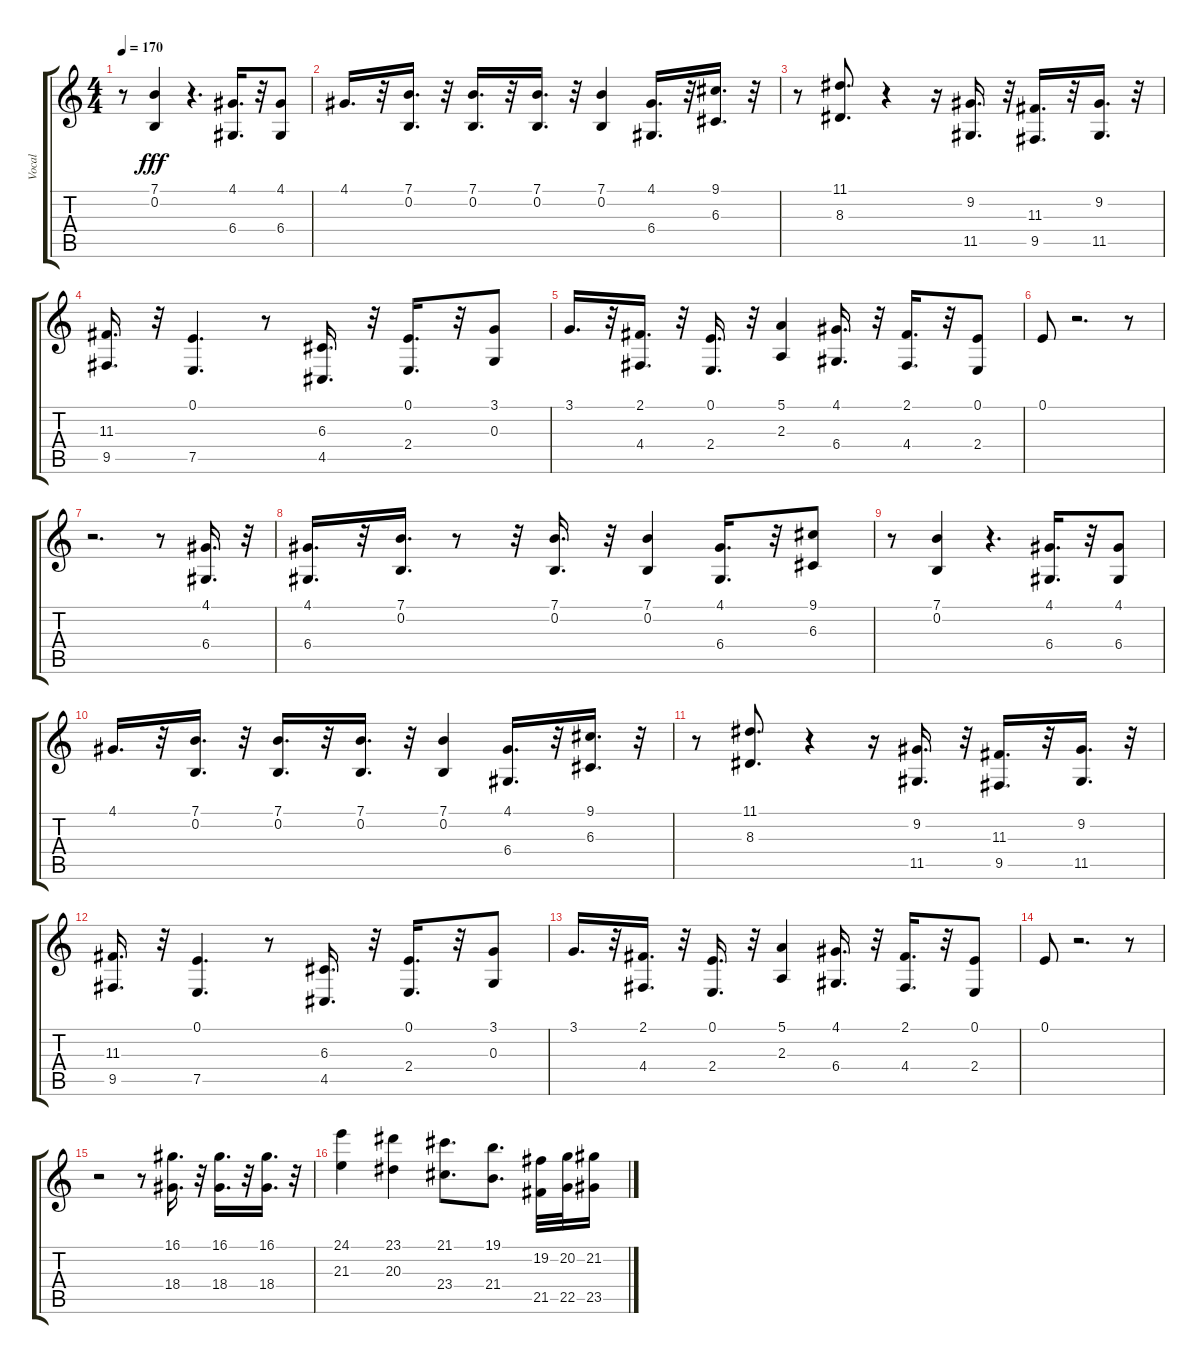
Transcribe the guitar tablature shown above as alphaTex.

\track ("Vocal" "Vocal") {instrument voiceoohs}
\staff {score tabs}
\tuning (E4 B3 G3 D3 A2 E2) {hide}
\ts (4 4)
\tempo 170
\clef g2
\ks c
r.8{dy fff} (7.1 0.2).4 r.4{d} (4.1 6.4).16{d} r.32 (4.1 6.4).8 |
4.1.16{d} r.32 (7.1 0.2).16{d} r.32 (7.1 0.2).16{d} r.32 (7.1 0.2).16{d} r.32 (7.1 0.2).4 (4.1 6.4).16{d} r.32 (9.1 6.3).16{d} r.32 |
r.8 (11.1 8.3).8{d} r.4 r.16 (9.2 11.5).16{d} r.32 (11.3 9.5).16{d} r.32 (9.2 11.5).16{d} r.32 |
(11.3 9.5).16{d} r.32 (0.1 7.5).4{d} r.8 (6.3 4.5).16{d} r.32 (0.1 2.4).16{d} r.32 (3.1 0.3).8 |
3.1.16{d} r.32 (2.1 4.4).16{d} r.32 (0.1 2.4).16{d} r.32 (5.1 2.3).4 (4.1 6.4).16{d} r.32 (2.1 4.4).16{d} r.32 (0.1 2.4).8 |
0.1.8 r.2{d} r.8 |
r.2{d} r.8 (4.1 6.4).16{d} r.32 |
(4.1 6.4).16{d} r.32 (7.1 0.2).16{d} r.8 r.32 (7.1 0.2).16{d} r.32 (7.1 0.2).4 (4.1 6.4).16{d} r.32 (9.1 6.3).8 |
r.8 (7.1 0.2).4 r.4{d} (4.1 6.4).16{d} r.32 (4.1 6.4).8 |
4.1.16{d} r.32 (7.1 0.2).16{d} r.32 (7.1 0.2).16{d} r.32 (7.1 0.2).16{d} r.32 (7.1 0.2).4 (4.1 6.4).16{d} r.32 (9.1 6.3).16{d} r.32 |
r.8 (11.1 8.3).8{d} r.4 r.16 (9.2 11.5).16{d} r.32 (11.3 9.5).16{d} r.32 (9.2 11.5).16{d} r.32 |
(11.3 9.5).16{d} r.32 (0.1 7.5).4{d} r.8 (6.3 4.5).16{d} r.32 (0.1 2.4).16{d} r.32 (3.1 0.3).8 |
3.1.16{d} r.32 (2.1 4.4).16{d} r.32 (0.1 2.4).16{d} r.32 (5.1 2.3).4 (4.1 6.4).16{d} r.32 (2.1 4.4).16{d} r.32 (0.1 2.4).8 |
0.1.8 r.2{d} r.8 |
r.2 r.8 (16.1 18.4).16{d} r.32 (16.1 18.4).16{d} r.32 (16.1 18.4).16{d} r.32 |
(24.1 21.3).4 (23.1 20.3).4 (21.1 23.4).8{d} (19.1 21.4).8{d} (19.2 21.5).32 (20.2 22.5).32 (21.2 23.5).16
